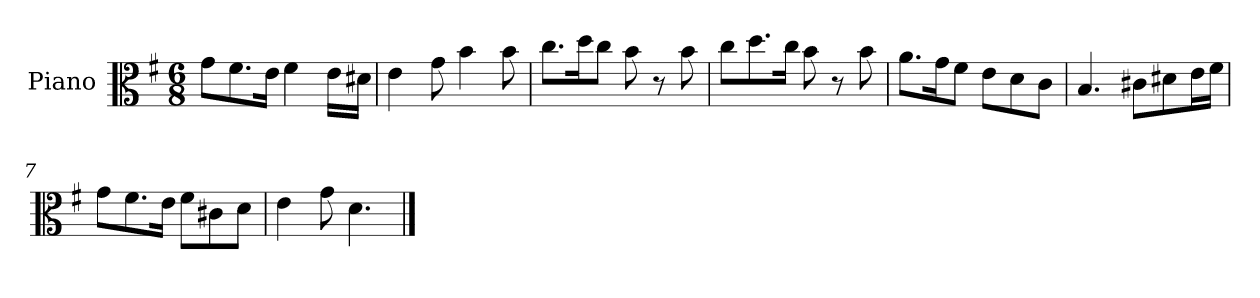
**kern
*part1
*staff1
*I"Piano
*I'Pno
*clefC3
*k[f#]
*e:
*M6/8
=1
8g\L
8.f#\
16e\Jk
4f#\
16e\LL
16d#X\JJ
=2
4e\
8g\
4b\
8b\
=3
8.cc\L
16dd\K
8cc\J
8b\
8r
8b\
=4
8cc\L
8.dd\
16cc\Jk
8b\
8r
8b\
=5
8.a\L
16g\K
8f#\J
8e\L
8d\
8c\J
=6
4.B/
8c#X\L
8d#X\
16e\L
16f#\JJ
=7
8g\L
8.f#\
16e\Jk
8f#\L
8c#X\
8d\J
=8
4e\
8g\
4.d\
==
*-
